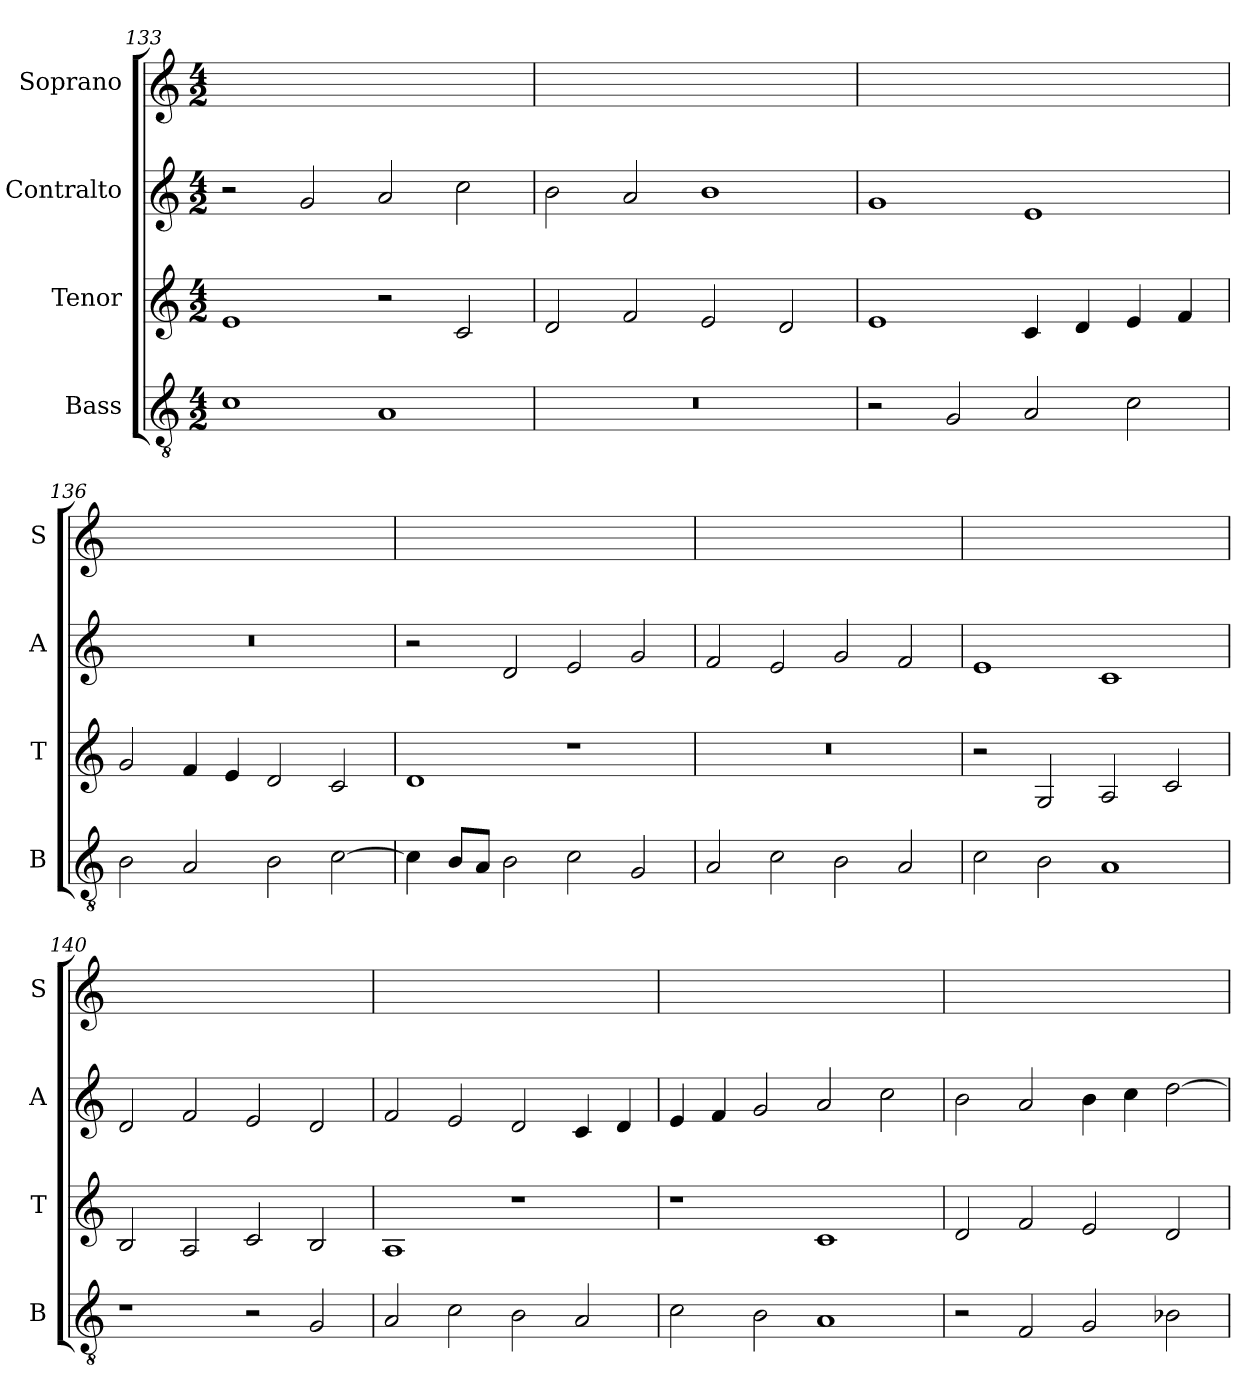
**kern	**kern	**kern	**kern
*part4	*part3	*part2	*part1
*staff4	*staff3	*staff2	*staff1
*I"Bass	*I"Tenor	*I"Contralto	*I"Soprano
*I'B	*I'T	*I'A	*I'S
*clefGv2	*clefG2	*clefG2	*clefG2
*k[]	*k[]	*k[]	*k[]
*E:phr	*E:phr	*E:phr	*E:phr
*M4/2	*M4/2	*M4/2	*M4/2
=133	=133	=133	=133
1c	1e	2r	0ryy
.	.	2g	.
1A	2r	2a	.
.	2c	2cc	.
=134	=134	=134	=134
0r	2d	2b	0ryy
.	2f	2a	.
.	2e	1b	.
.	2d	.	.
=135	=135	=135	=135
2r	1e	1g	0ryy
2G	.	.	.
2A	4c	1e	.
.	4d	.	.
2c	4e	.	.
.	4f	.	.
=136	=136	=136	=136
2B	2g	0r	0ryy
2A	4f	.	.
.	4e	.	.
2B	2d	.	.
[2c	2c	.	.
=137	=137	=137	=137
4c]	1d	2r	0ryy
8B/L	.	.	.
8A/J	.	.	.
2B	.	2d	.
2c	1r	2e	.
2G	.	2g	.
=138	=138	=138	=138
2A	0r	2f	0ryy
2c	.	2e	.
2B	.	2g	.
2A	.	2f	.
=139	=139	=139	=139
2c	2r	1e	0ryy
2B	2G	.	.
1A	2A	1c	.
.	2c	.	.
=140	=140	=140	=140
1r	2B	2d	0ryy
.	2A	2f	.
2r	2c	2e	.
2G	2B	2d	.
=141	=141	=141	=141
2A	1A	2f	0ryy
2c	.	2e	.
2B	1r	2d	.
2A	.	4c	.
.	.	4d	.
=142	=142	=142	=142
2c	1r	4e	0ryy
.	.	4f	.
2B	.	2g	.
1A	1c	2a	.
.	.	2cc	.
=143	=143	=143	=143
2r	2d	2b	0ryy
2F	2f	2a	.
2G	2e	4b	.
.	.	4cc	.
2B-X	2d	[2dd	.
=	=	=	=
*-	*-	*-	*-
